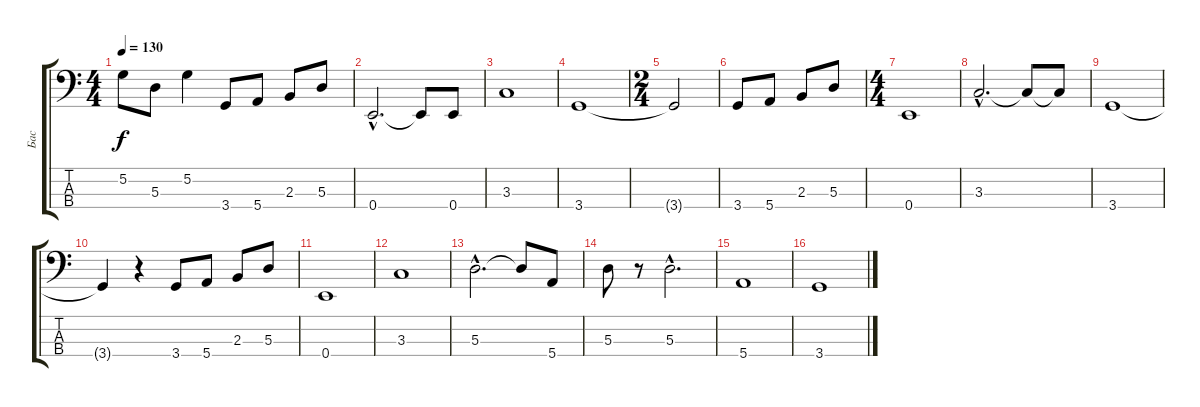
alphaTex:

\track ("Бас" "Бас") {instrument electricbassfinger}
\staff {score tabs}
\tuning (G2 D2 A1 E1) {hide}
\ts (4 4)
\tempo 130
\clef f4
\ks c
5.2.8{dy f} 5.3.8 5.2.4 3.4.8 5.4.8 2.3.8 5.3.8 |
0.4{hac}.2{d} 0.4{t}.8 0.4.8 |
3.3.1 |
3.4.1 |
\ts (2 4)
3.4{t}.2 |
3.4.8 5.4.8 2.3.8 5.3.8 |
\ts (4 4)
0.4.1 |
3.3{hac}.2{d} 3.3{t}.8 3.3{t}.8 |
3.4.1 |
3.4{t}.4 r.4 3.4.8 5.4.8 2.3.8 5.3.8 |
0.4.1 |
3.3.1 |
5.3{hac}.2{d} 5.3{t}.8 5.4.8 |
5.3.8 r.8 5.3{hac}.2{d} |
5.4.1 |
3.4.1
